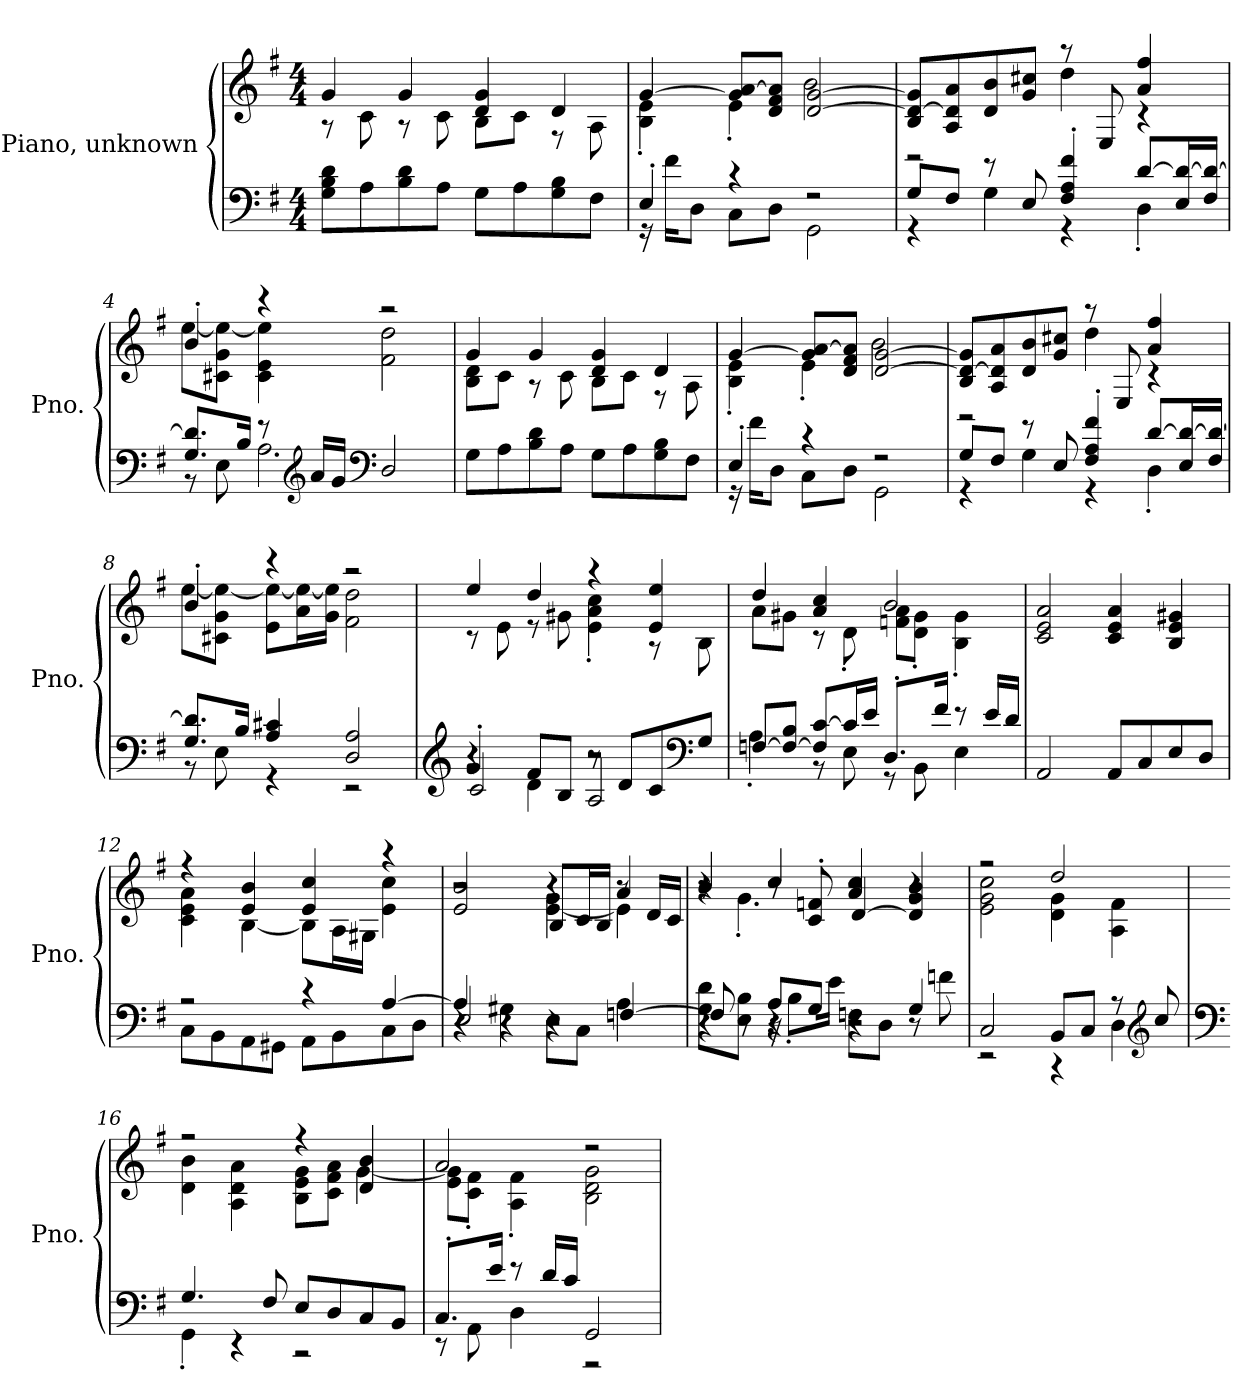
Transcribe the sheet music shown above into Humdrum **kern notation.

**kern	**kern
*part1	*part1
*staff2	*staff1
*I"Piano, unknown	*
*I'Pno.	*
*clefF4	*clefG2
*k[f#]	*k[f#]
*M4/4	*M4/4
*MM120	*MM120
=1	=1
*	*^
8G\ 8B\ 8d\L	4g/	8r
8A\	.	8c\
8B\ 8d\	4g/	8r
8A\J	.	8c\
8G\L	4d/ 4g/	8B\L
8A\	.	8c\J
8G\ 8B\	4d/	8r
8F#\J	.	8A\
=2	=2	=2
*^	*	*
4E'/	16r	[4g/	4B\' 4e\'
.	16f#\KL	.	.
.	8D\J	.	.
4r	8C\L	8g/] [8a/L	4e'\
.	8D\J	8d/ 8f#/ 8a/]J	.
2r	2GG\	[2d/ [2g/	2b\
=3	=3	=3	=3
8G/L	4r	8B/ 8d/_ 8g/]L	2r
8F#/J	.	8A/ 8d/] 8a/	.
8r	4G\	8d/ 8b/	.
8E/	.	8g/ 8cc#X/J	.
4F#/' 4A/' 4f#/'	4r	8r	4dd\
.	.	8E/	.
[8d/L	4D'\	4a/ 4ff#/	4r
16E/ 16d/_L	.	.	.
16F#/ 16d/_JJ	.	.	.
=4	=4	=4	=4
8.G/ 8.d/]L	8r	4b'/	[8ee\L
.	8E\	.	8c#X\ 8g\ 8ee\_J
16B/Jk	.	.	.
8r	2.A\	4r	4c#\ 4e\ 4ee\]
*clefG2	*	*	*
16a/LL	.	.	.
16g/JJ	.	.	.
*clefF4	*	*	*
2D/	.	2r	2f#\ 2dd\
*v	*v	*	*
!!LO:LB:g=z	!!
=5	=5	=5
8G\L	4g/	8B\ 8d\L
8A\	.	8c\J
8B\ 8d\	4g/	8r
8A\J	.	8c\
8G\L	4d/ 4g/	8B\L
8A\	.	8c\J
8G\ 8B\	4d/	8r
8F#\J	.	8A\
=6	=6	=6
*^	*	*
4E'/	16r	[4g/	4B\' 4e\'
.	16f#\KL	.	.
.	8D\J	.	.
4r	8C\L	8g/] [8a/L	4e'\
.	8D\J	8d/ 8f#/ 8a/]J	.
2r	2GG\	[2d/ [2g/	2b\
=7	=7	=7	=7
8G/L	4r	8B/ 8d/_ 8g/]L	2r
8F#/J	.	8A/ 8d/] 8a/	.
8r	4G\	8d/ 8b/	.
8E/	.	8g/ 8cc#X/J	.
4F#/' 4A/' 4f#/'	4r	8r	4dd\
.	.	8E/	.
[8d/L	4D'\	4a/ 4ff#/	4r
16E/ 16d/_L	.	.	.
16F#/ 16d/_JJ	.	.	.
=8	=8	=8	=8
8.G/ 8.d/]L	8r	4b'/	[8ee\L
.	8E\	.	8c#X\ 8g\ 8ee\_J
16B/Jk	.	.	.
4A/ 4c#X/	4r	4r	8e\ 8ee\_L
.	.	.	16a\ 16ee\_L
.	.	.	16g\ 16ee\]JJ
2D/ 2A/	2r	2r	2f#\ 2dd\
*v	*v	*	*
!!LO:LB:g=z	!!
=9	=9	=9
*clefG2	*	*
*^	*	*
*	*^	*	*
4g'/	4r	2c/	4ee/	8r
.	.	.	.	8e\
8f#/L	4d\	.	4dd/	8r
8B/J	.	.	.	8g#X\
8r	2r	2A/	4r	4e\' 4a\' 4cc\'
8d/L	.	.	.	.
8c/	.	.	4e/ 4ee/	8r
*clefF4	*	*	*	*
8G/J	.	.	.	8B\
*	*v	*v	*	*
=10	=10	=10	=10
[8Fn/L	4A'\	4dd/	8a\L
8F/_ 8B/J	.	.	8g#X\J
8F/] [8c/L	8r	4a/ 4cc/	8r
16c/L]	8E\	.	8d'\
16e/JJ	.	.	.
8.D'/L	8r	2b/	8fn\ 8a\L
.	8BB\	.	8d\' 8g#\'J
16f#/Jk	.	.	.
8r	4E\	.	4B\' 4g#\'
16e/LL	.	.	.
16d/JJ	.	.	.
*v	*v	*	*
*	*v	*v
=11	=11
2AA/	2c/ 2e/ 2a/
8AA/L	4c/ 4e/ 4a/
8C/	.
8E/	4B/ 4e/ 4g#X/
8D/J	.
=12	=12
*^	*^
2r	8C\L	4r	4c\ 4e\ 4a\
.	8BB\	.	.
.	8AA\	4e/ 4b/	[4B\
.	8GG#X\J	.	.
4r	8AA\L	4e/ 4cc/	8B\L]
.	8BB\	.	16A\L
.	.	.	16G#X\JJ
[4A/	8C\	4r	4e\ 4cc\
.	8D\J	.	.
!!LO:LB:g=z
=13	=13	=13	=13
*	*^	*	*^
4A/]	4r	2E/	2r	2r	2e/ 2b/
4r	4G#X\	.	.	.	.
2r	8E\L	4r	4r	[4e\ 4g\	8B/L
.	8C\J	.	.	.	16c/L
.	.	.	.	.	16B/JJ
.	4A\	[4Fn/	4a/	4e\]	8r
.	.	.	.	.	16d/LL
.	.	.	.	.	16c/JJ
=14	=14	=14	=14	=14	=14
4r	8G\ 8d\L	8F/]	4b/	8r	4r
.	8E\ 8B\J	8r	.	4.g'\	.
8A/L	16r	4r	4cc/	.	8r
.	8B'\L	.	.	.	.
8G/J	.	.	.	.	8c/' 8fn/'
.	16e\Jk	.	.	.	.
4r	8Fn\L	2r	4a/ 4cc/	2r	[4d/
.	8D\J	.	.	.	.
4G/	8r	.	4r	.	4d/] 4g/ 4b/
.	8fn\	.	.	.	.
*	*v	*v	*	*	*
*	*	*	*v	*v
=15	=15	=15	=15
2C/	2r	2r	2e\ 2g\ 2cc\
8BB/L	4r	2dd/	4d\ 4g\
8C/J	.	.	.
8r	4D\	.	4A\ 4f#\
*clefG2	*	*	*
8cc/	.	.	.
=16	=16	=16	=16
*clefF4	*	*	*
4.G/	4GG'\	2r	4d\ 4b\
.	4r	.	4A\ 4d\ 4a\
8F#/	.	.	.
8E/L	2r	4r	8B\ 8e\ 8g\L
8D/	.	.	8c\ 8f#\ 8a\J
8C/	.	4d/ 4b/	[4g\
8BB/J	.	.	.
!!LO:LB:g=z	!!
=17	=17	=17	=17
8.C'/L	8r	2a/	8e\ 8g\]L
.	8AA\	.	8c\' 8f#\'J
16e/Jk	.	.	.
8r	4D\	.	4A\' 4f#\'
16d/LL	.	.	.
16c/JJ	.	.	.
2GG/	2r	2r	2B\ 2d\ 2g\
*v	*v	*	*
*	*v	*v
=	=
*-	*-
